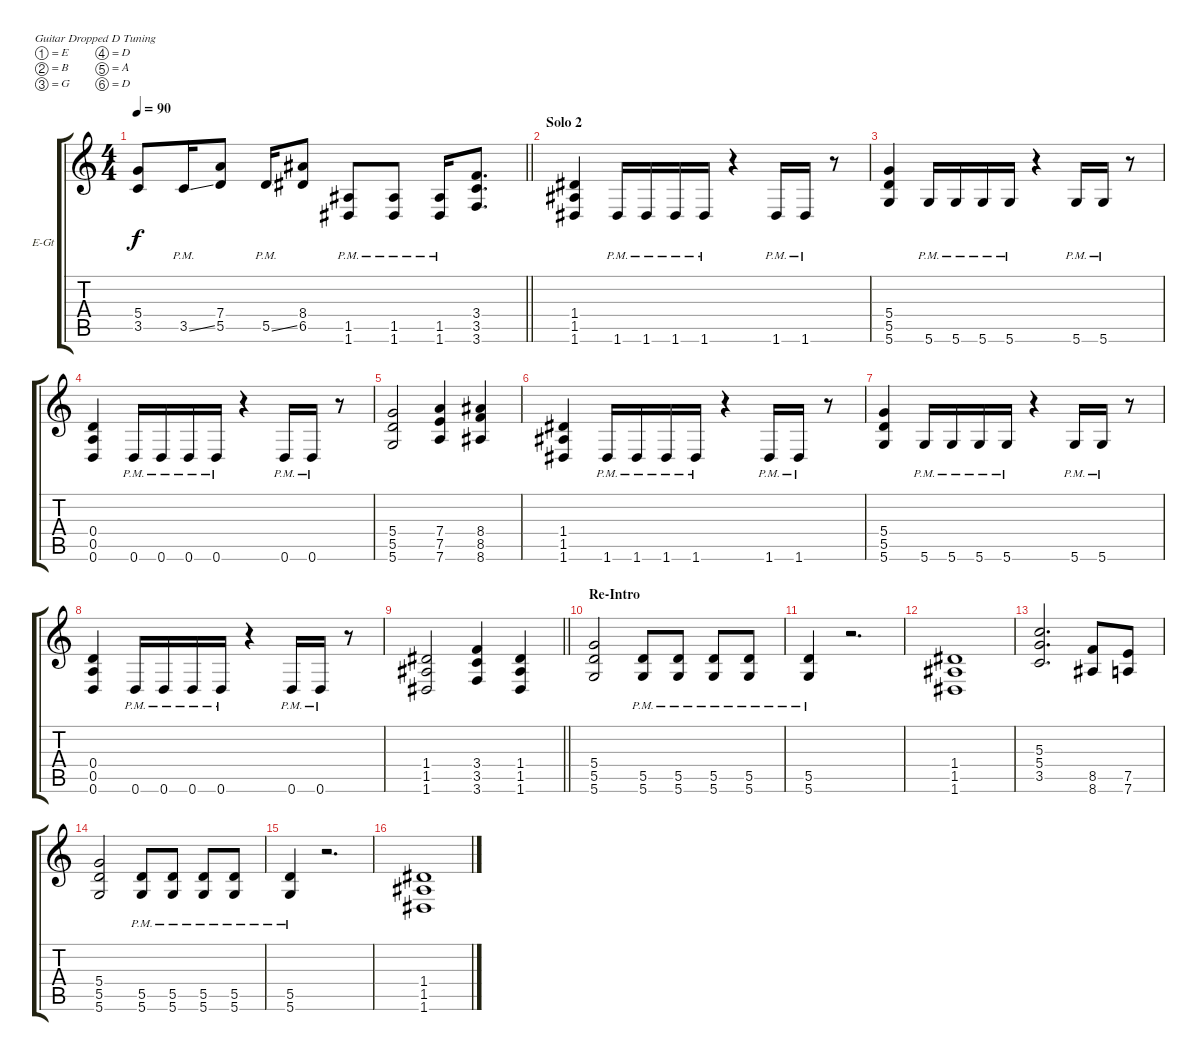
\bracketExtendMode groupsimilarinstruments
\firstSystemTrackNameOrientation horizontal
\otherSystemsTrackNameOrientation horizontal
\track ("Rythm Left" "E-Gt") {instrument distortionguitar}
\staff {score tabs}
\tuning (E4 B3 G3 D3 A2 D2)
\ts (4 4)
\tempo 90
\clef g2
\barLineRight lightlight
\ks c
(5.4 3.5).8{dy f} 3.5{ss pm}.16 (7.4 5.5).8 5.5{ss pm}.16 (8.4 6.5).8 (1.5{pm} 1.6{pm}).8 (1.5{pm} 1.6{pm}).8 (1.5{pm} 1.6{pm}).16 (3.4 3.5 3.6).8{d} |
\section ("" "Solo 2")
(1.4 1.5 1.6).4 1.6{pm}.16 1.6{pm}.16 1.6{pm}.16 1.6{pm}.16 r.4 1.6{pm}.16 1.6{pm}.16 r.8 |
(5.4 5.5 5.6).4 5.6{pm}.16 5.6{pm}.16 5.6{pm}.16 5.6{pm}.16 r.4 5.6{pm}.16 5.6{pm}.16 r.8 |
(0.4 0.5 0.6).4 0.6{pm}.16 0.6{pm}.16 0.6{pm}.16 0.6{pm}.16 r.4 0.6{pm}.16 0.6{pm}.16 r.8 |
(5.4 5.5 5.6).2 (7.4 7.5 7.6).4 (8.4 8.5 8.6).4 |
(1.4 1.5 1.6).4 1.6{pm}.16 1.6{pm}.16 1.6{pm}.16 1.6{pm}.16 r.4 1.6{pm}.16 1.6{pm}.16 r.8 |
(5.4 5.5 5.6).4 5.6{pm}.16 5.6{pm}.16 5.6{pm}.16 5.6{pm}.16 r.4 5.6{pm}.16 5.6{pm}.16 r.8 |
(0.4 0.5 0.6).4 0.6{pm}.16 0.6{pm}.16 0.6{pm}.16 0.6{pm}.16 r.4 0.6{pm}.16 0.6{pm}.16 r.8 |
\barLineRight lightlight
(1.4 1.5 1.6).2 (3.4 3.5 3.6).4 (1.4 1.5 1.6).4 |
\section ("" "Re-Intro")
(5.4 5.5 5.6).2 (5.5{pm} 5.6{pm}).8 (5.5{pm} 5.6{pm}).8 (5.5{pm} 5.6{pm}).8 (5.5{pm} 5.6{pm}).8 |
(5.5{pm} 5.6{pm}).4 r.2{d} |
(1.4 1.5 1.6).1 |
(5.3 5.4 3.5).2{d} (8.5 8.6).8 (7.5 7.6).8 |
(5.4 5.5 5.6).2 (5.5{pm} 5.6{pm}).8 (5.5{pm} 5.6{pm}).8 (5.5{pm} 5.6{pm}).8 (5.5{pm} 5.6{pm}).8 |
(5.5{pm} 5.6{pm}).4 r.2{d} |
(1.4 1.5 1.6).1
